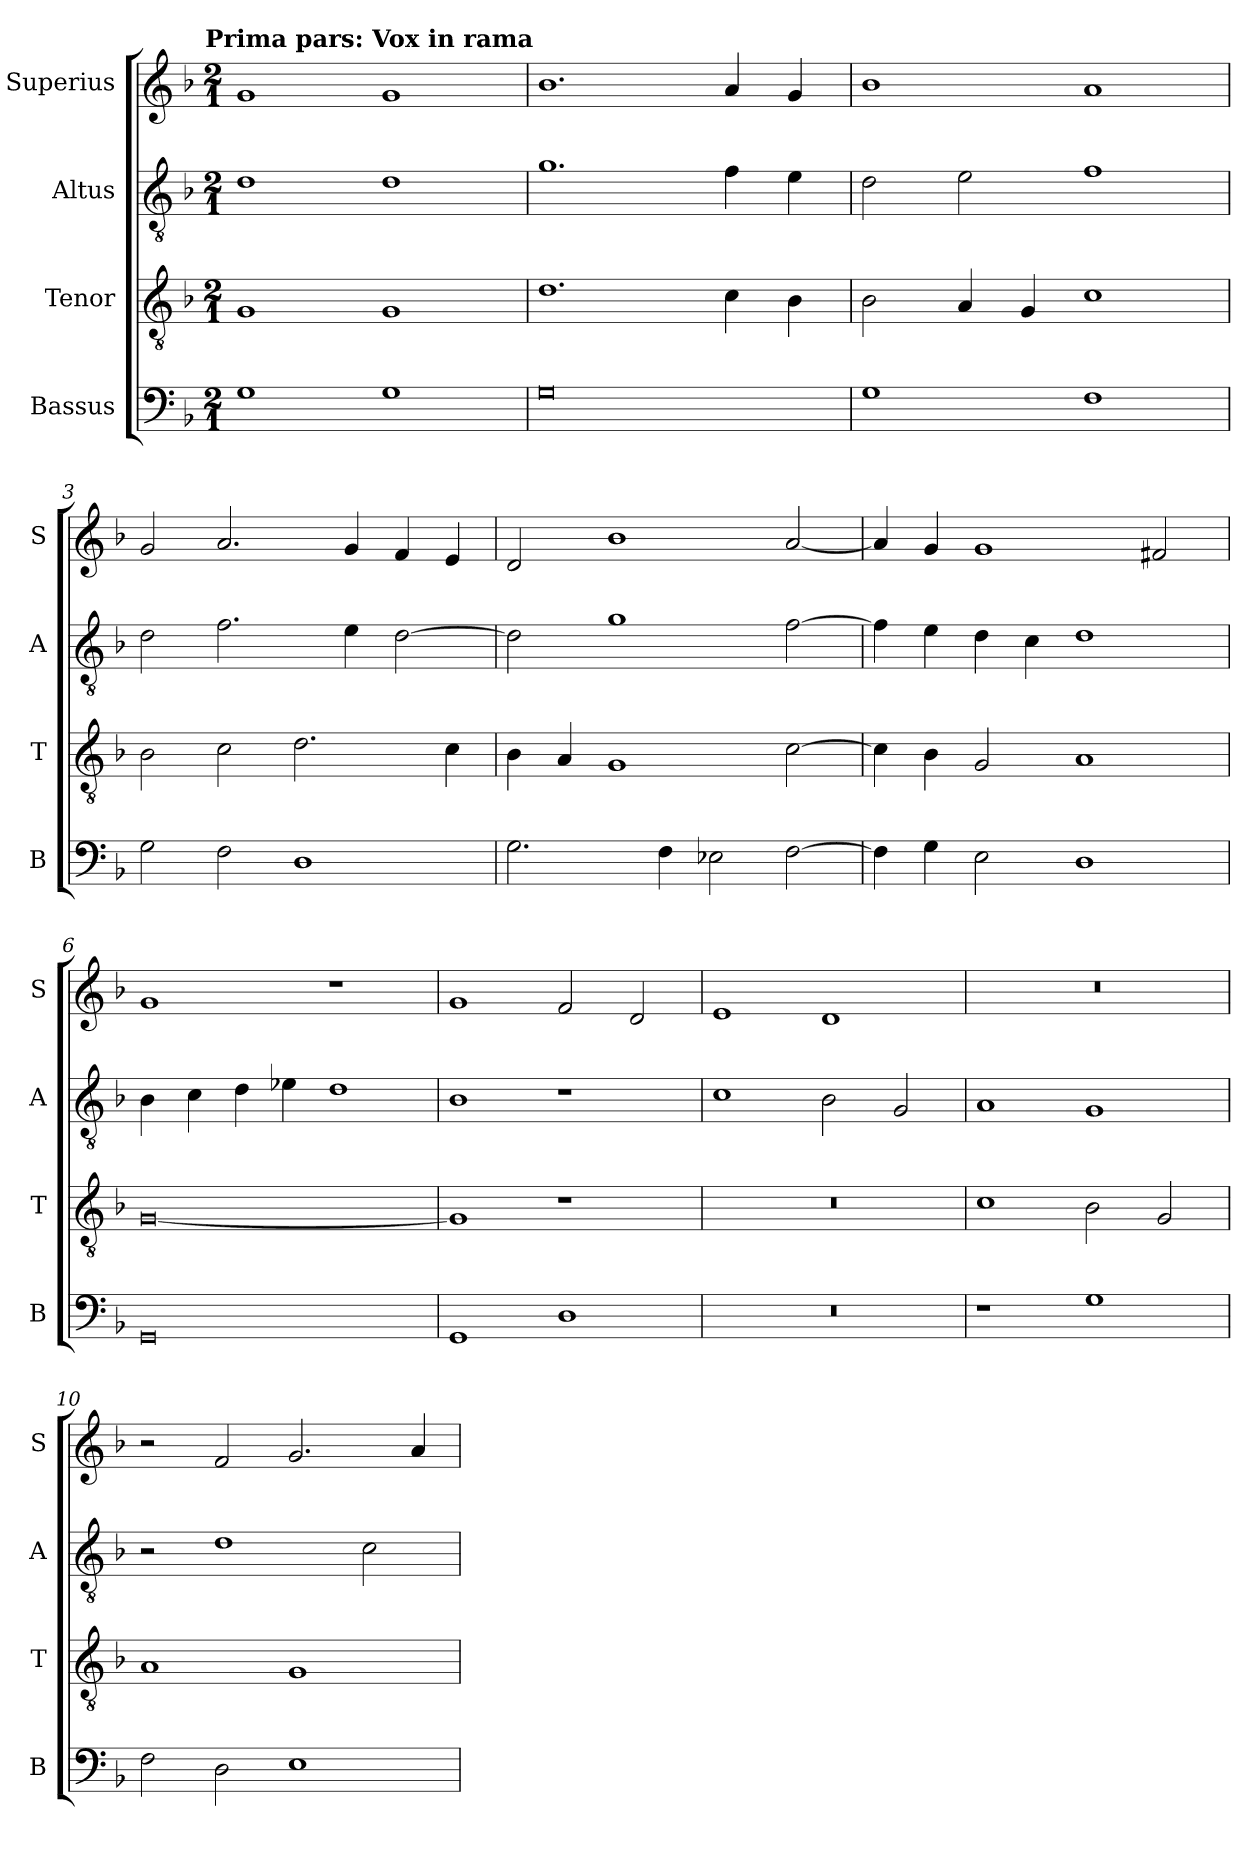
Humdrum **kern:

**kern	**kern	**kern	**kern
*part4	*part3	*part2	*part1
*staff4	*staff3	*staff2	*staff1
*I"Bassus	*I"Tenor	*I"Altus	*I"Superius
*I'B	*I'T	*I'A	*I'S
*clefF4	*clefGv2	*clefGv2	*clefG2
*k[b-]	*k[b-]	*k[b-]	*k[b-]
*F:	*F:	*F:	*F:
!!LO:TX:omd:t=Prima pars&colon; Vox in rama
*M2/1	*M2/1	*M2/1	*M2/1
=	=	=	=
1G	1G	1d	1g
1G	1G	1d	1g
=1	=1	=1	=1
0G	1.d	1.g	1.b-
.	4c	4f	4a
.	4B-	4e	4g
=2	=2	=2	=2
1G	2B-	2d	1b-
.	4A	2e	.
.	4G	.	.
1F	1c	1f	1a
=3	=3	=3	=3
2G	2B-	2d	2g
2F	2c	2.f	2.a
1D	2.d	.	.
.	.	4e	4g
.	.	[2d	4f
.	4c	.	4e
=4	=4	=4	=4
2.G	4B-	2d]	2d
.	4A	.	.
.	1G	1g	1b-
4F	.	.	.
2E-X	.	.	.
[2F	[2c	[2f	[2a
=5	=5	=5	=5
4F]	4c]	4f]	4a]
4G	4B-	4e	4g
2E	2G	4d	1g
.	.	4c	.
1D	1A	1d	.
.	.	.	2f#X
=6	=6	=6	=6
0GG	[0G	4B-	1g
.	.	4c	.
.	.	4d	.
.	.	4e-X	.
.	.	1d	1r
=7	=7	=7	=7
1GG	1G]	1B-	1g
1D	1r	1r	2f
.	.	.	2d
=8	=8	=8	=8
0r	0r	1c	1e
.	.	2B-	1d
.	.	2G	.
=9	=9	=9	=9
1r	1c	1A	0r
1G	2B-	1G	.
.	2G	.	.
=10	=10	=10	=10
2F	1A	2r	2r
2D	.	1d	2f
1E	1G	.	2.g
.	.	2c	.
.	.	.	4a
=	=	=	=
*-	*-	*-	*-
